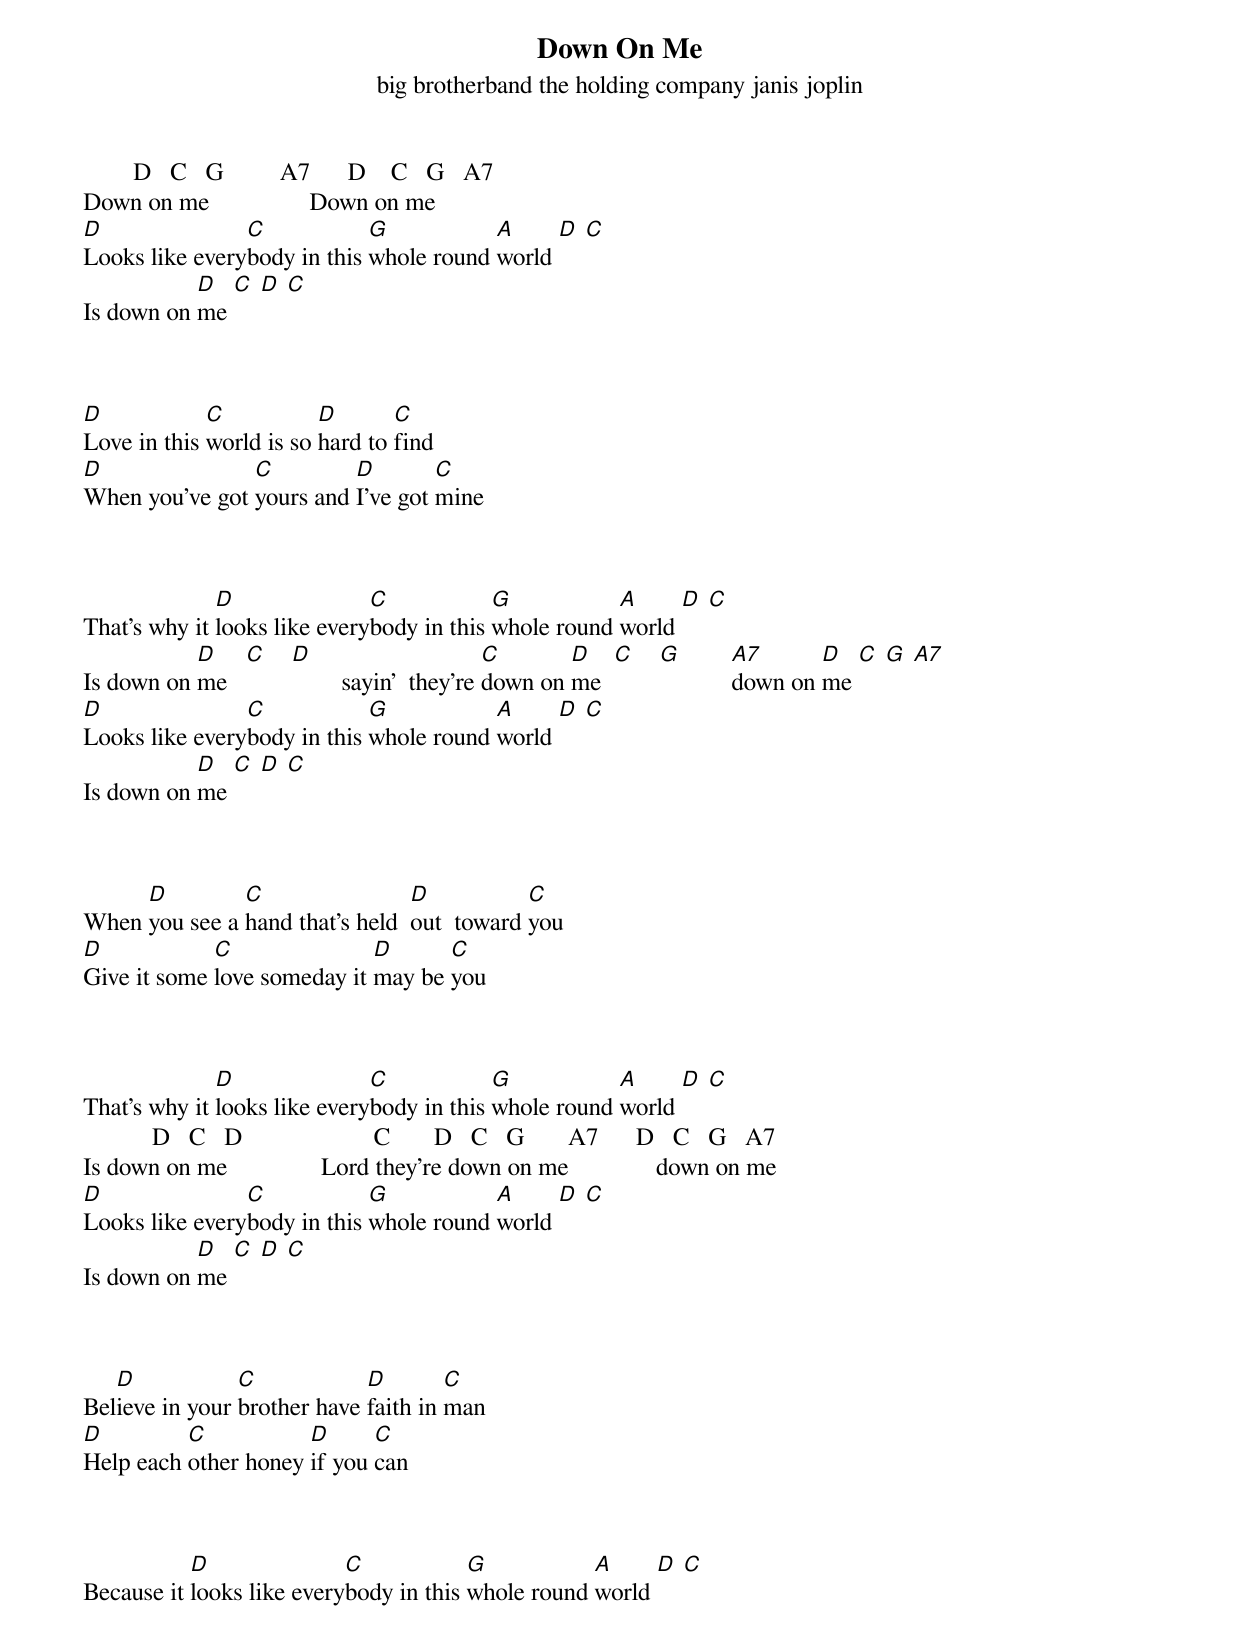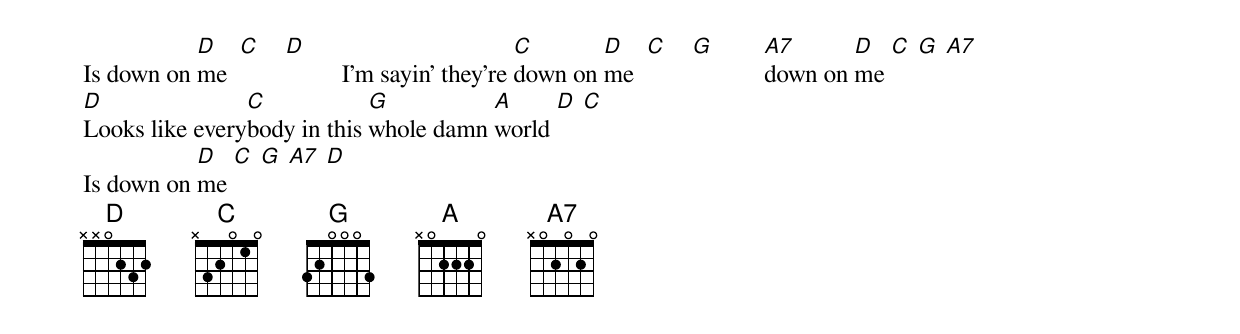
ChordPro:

{title: Down On Me}
{subtitle: big brotherband the holding company janis joplin}


        D   C   G         A7      D    C   G   A7
Down on me                Down on me
[D]Looks like every[C]body in this [G]whole round [A]world [D] [C]
Is down on [D]me [C] [D] [C]



[D]Love in this [C]world is so [D]hard to [C]find
[D]When you've got [C]yours and [D]I've got [C]mine



That's why it [D]looks like every[C]body in this [G]whole round [A]world [D] [C]
Is down on [D]me   [C]    [D]        sayin'  they're [C]down on [D]me  [C]    [G]        [A7]down on [D]me [C] [G] [A7]
[D]Looks like every[C]body in this [G]whole round [A]world [D] [C]
Is down on [D]me [C] [D] [C]



When [D]you see a [C]hand that's held  [D]out  toward [C]you
[D]Give it some [C]love someday it [D]may be [C]you



That's why it [D]looks like every[C]body in this [G]whole round [A]world [D] [C]
           D   C   D                     C       D   C   G       A7      D   C   G   A7
Is down on me               Lord they're down on me              down on me
[D]Looks like every[C]body in this [G]whole round [A]world [D] [C]
Is down on [D]me [C] [D] [C]



Bel[D]ieve in your [C]brother have [D]faith in [C]man
[D]Help each [C]other honey [D]if you [C]can



Because it [D]looks like every[C]body in this [G]whole round [A]world [D] [C]
Is down on [D]me  [C]    [D]         I'm sayin' they're [C]down on [D]me  [C]    [G]        [A7]down on [D]me [C] [G] [A7]
[D]Looks like every[C]body in this [G]whole damn [A]world [D] [C]
Is down on [D]me [C] [G] [A7] [D]
